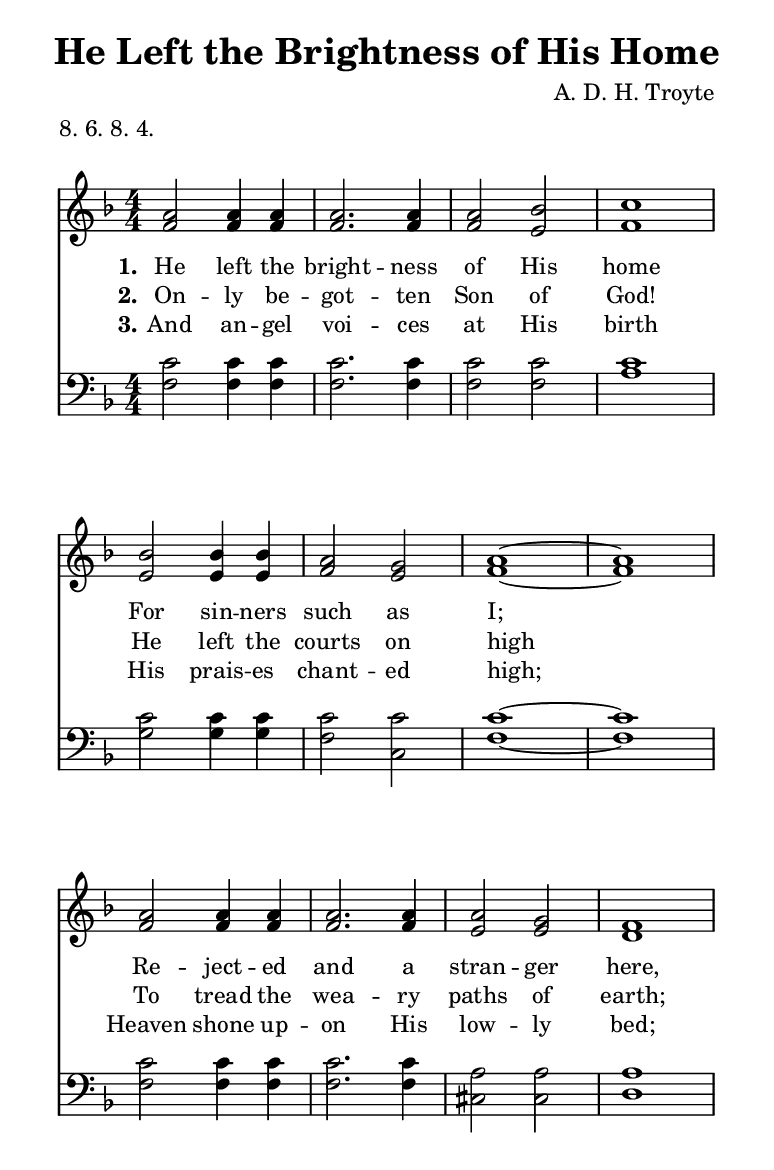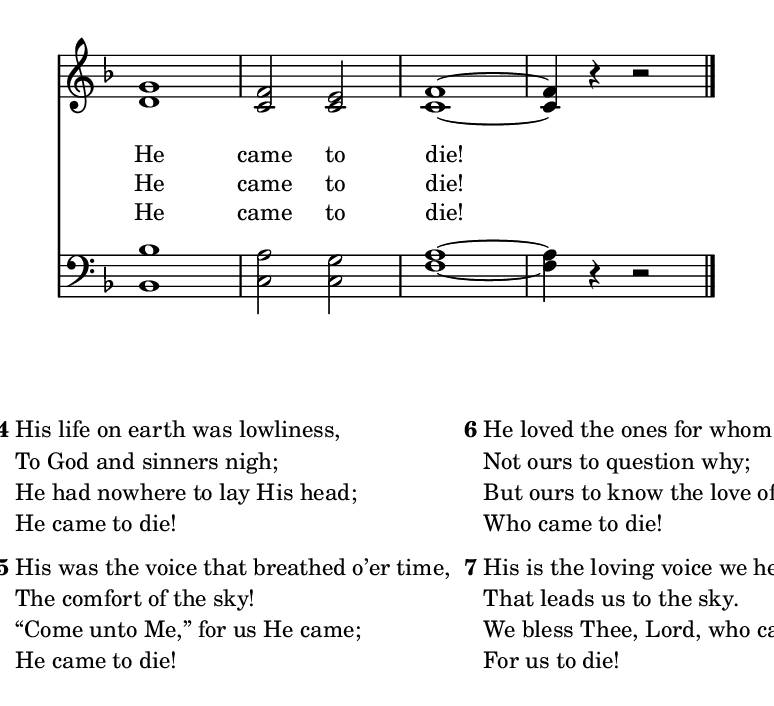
\include "common/global.ily"
\paper {
  \include "common/paper.ily"
  %ragged-bottom = ##t
  ragged-last-bottom = ##t
  %systems-per-page = ##f
  %page-count = ##f
  system-count = #(cond (is-eogsized 2) (#t #f))
}

\header{
  hymnnumber = "137"
  title = "He Left the Brightness of His Home"
  tunename = "Troyte (Adapted)" % original says "Troyte. Adpt."
  meter = "8. 6. 8. 4."
  %poet = ""
  composer = "A. D. H. Troyte"
  %copyright = ""
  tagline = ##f
}

% for fermata in MIDI
ta = { \tempo 2=80 }
tb = { \tempo 2=40 }

patternAA = { c2 c4 c4 | c2. c4 | c2 c2 | c1 }
patternBA = { c2 c4 c4 | c2 c2 | c1 ~ | c1 }
patternCA = { c1 | c2 c2 | c1 ~ | c4 c4 c2 }

global = {
  \include "common/overrides.ily"
  \override Staff.TimeSignature.style = #'numbered
  \time 4/4
  \override Score.MetronomeMark.transparent = ##t % hide all fermata changes too
  \ta
  \key f \major
  %\partial 4
  \autoBeamOff
}

notesSoprano = {
\global
\relative c'' {

  \changePitch \patternAA { a a a | a a | a bes | c }
  \changePitch \patternBA { bes bes bes | a g | a | a }
  \changePitch \patternAA { a a a | a a | a g | f }
  \changePitch \patternCA { g | f e | f f r r }

  \bar "|."

}
}

notesAlto = {
\global
\relative e' {

  \changePitch \patternAA { f f f | f f | f e | f }
  \changePitch \patternBA { e e e | f e | f | f }
  \changePitch \patternAA { f f f | f f | e e | d }
  \changePitch \patternCA { d | c c | c | c r r }

}
}

notesTenor = {
\global
\relative a {

  \changePitch \patternAA { c c c | c c | c c | c }
  \changePitch \patternBA { c c c | c c | c | c }
  \changePitch \patternAA { c c c | c c | a a | a }
  \changePitch \patternCA { bes | a g | a | a r r }

}
}

notesBass = {
\global
\relative f {

  \changePitch \patternAA { f f f | f f | f f | a }
  \changePitch \patternBA { g g g | f c | f | f }
  \changePitch \patternAA { f f f | f f | cis cis | d }
  \changePitch \patternCA { bes | c c | f | f r r }

}
}

wordsA = \lyricmode {
\set stanza = "1."

He left the bright -- ness of His home
For sin -- ners such as I;
Re -- ject -- ed and a stran -- ger here,
He came to die!

}

wordsB = \lyricmode {
\set stanza = "2."

On -- ly be -- got -- ten Son of God!
He left the courts on high
To tread the wea -- ry paths of earth;
He came to die!

}

wordsC = \lyricmode {
\set stanza = "3."

And an -- gel voi -- ces at His birth
His prais -- es chant -- ed high;
Heaven shone up -- on His low -- ly bed;
He came to die!

}

wordsD = \markuplist {

\line { His life on earth was lowliness, }
\line { To God and sinners nigh; }
\line { He had nowhere to lay His head; }
\line { He came to die! }

}

wordsE = \markuplist {

\line { His was the voice that breathed o’er time, }
\line { The comfort of the sky! }
\line { “Come unto Me,” for us He came; }
\line { He came to die! }

}

wordsF = \markuplist {

\line { He loved the ones for whom He died— }
\line { Not ours to question why; }
\line { But ours to know the love of Him, }
\line { Who came to die! }

}

wordsG = \markuplist {

\line { His is the loving voice we hear }
\line { That leads us to the sky. }
\line { We bless Thee, Lord, who came to earth }
\line { For us to die! }

}

\score {
  \context ChoirStaff <<
    \context Staff = upper <<
      \set Staff.autoBeaming = ##f
      \set ChoirStaff.systemStartDelimiter = #'SystemStartBar
      \set ChoirStaff.printPartCombineTexts = ##f
      \partcombine #'(2 . 9) \notesSoprano \notesAlto
      \context NullVoice = sopranos { \voiceOne << \notesSoprano >> }
      \context NullVoice = altos { \voiceTwo << \notesAlto >> }
      \context Lyrics = one   \lyricsto sopranos \wordsA
      \context Lyrics = two   \lyricsto sopranos \wordsB
      \context Lyrics = three \lyricsto sopranos \wordsC
    >>
    \context Staff = men <<
      \clef bass
      \set ChoirStaff.printPartCombineTexts = ##f
      \partcombine #'(2 . 9) \notesTenor \notesBass
      \context NullVoice = tenors { \voiceOne << \notesTenor >> }
      \context NullVoice = basses { \voiceTwo << \notesBass >> }
    >>
  >>
  \layout {
    \include "common/layout.ily"
  }
  \midi{
    \include "common/midi.ily"
  }
}

\noPageBreak

\markup { \fill-line {
  \hspace #0.1
  \column {
  \line{ \bold 4 \column { \wordsD } } \combine \null \vspace #0.4
  \line{ \bold 5 \column { \wordsE } }
  }
  \hspace #0.1
  \column {
  \line{ \bold 6 \column { \wordsF } } \combine \null \vspace #0.4
  \line{ \bold 7 \column { \wordsG } }
  }
  \hspace #0.1
} }

\version "2.19.49"  % necessary for upgrading to future LilyPond versions.

% vi:set et ts=2 sw=2 ai nocindent syntax=lilypond:
